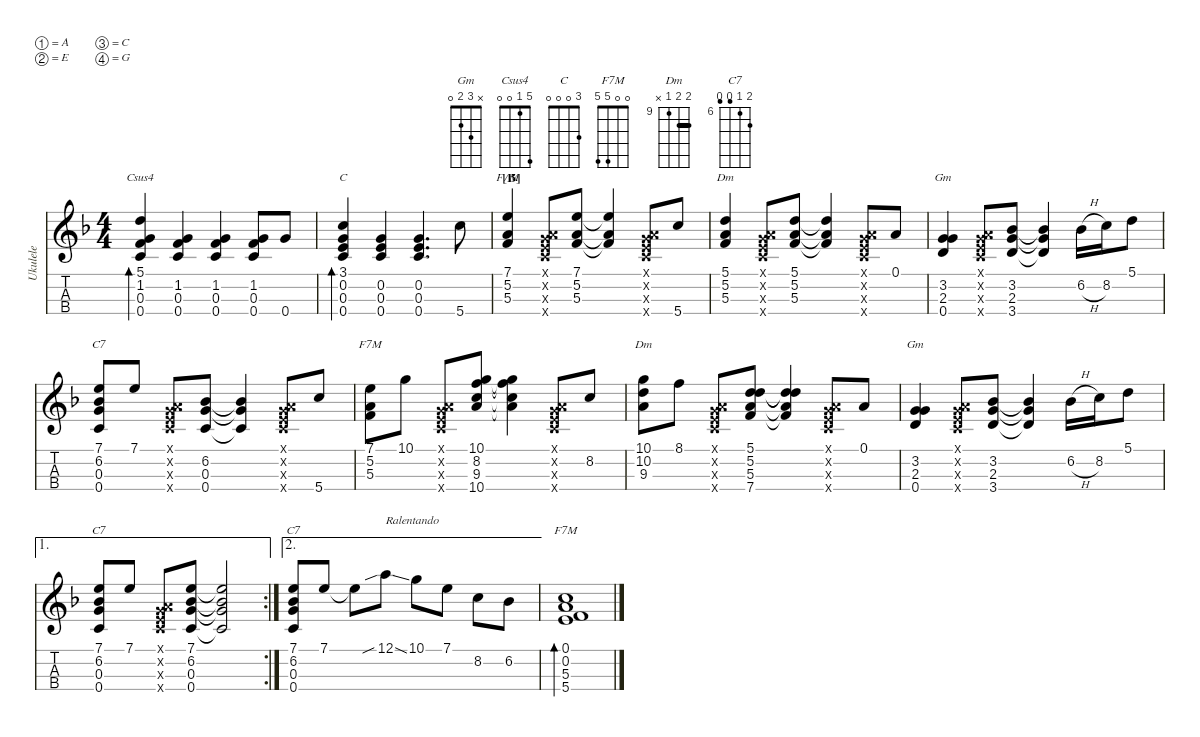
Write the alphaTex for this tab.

\defaultSystemsLayout 4
\hideDynamics
\bracketExtendMode nobrackets
\otherSystemsTrackNameOrientation horizontal
\defaultBarNumberDisplay Hide
\track ("Ukulele" "Ukulele") {defaultSystemsLayout 4 instrument acousticguitarnylon}
\staff {score tabs}
\tuning (A4 E4 C4 G4)
\displaytranspose 0
\chord ("Gm" x 3 2 0)
\chord ("Csus4" 5 1 0 0)
\chord ("C" 3 0 0 0)
\chord ("F7M" 7 5 5 x) {firstfret 5 barre 5}
\chord ("Dm" 5 5 5 x) {barre (5 5)}
\chord ("C7" 7 6 5 5) {firstfret 6}
\chord ("Dm" 10 10 9 x) {firstfret 9 barre 10}
\chord ("F7M" 0 0 5 5)
\ts (4 4)
\beaming (8 2 2 2 2)
\tempo (90 hide)
\clef g2
\ks f
(5.1{acc forcenatural} 1.2{acc forcenatural} 0.4{acc forcenatural} 0.3{acc forcenatural}).4{bd 30 ch "Csus4" dy mf beam Up} (0.3{acc forcenatural} 0.4{acc forcenatural} 1.2{acc forcenatural}).4{beam Up} (0.3{acc forcenatural} 0.4{acc forcenatural} 1.2{acc forcenatural}).4{beam Up} (0.3{acc forcenatural} 0.4{acc forcenatural} 1.2{acc forcenatural}).8{beam Up} 0.4{acc forcenatural}.8{beam Up} |
(3.1{acc forcenatural} 0.4{acc forcenatural} 0.2{acc forcenatural} 0.3{acc forcenatural}).4{bd 30 ch "C" beam Up} (0.3{acc forcenatural} 0.4{acc forcenatural} 0.2{acc forcenatural}).4{beam Up} (0.3{acc forcenatural} 0.2{acc forcenatural} 0.4{acc forcenatural}).4{d beam Up} 5.4{acc forcenatural}.8{beam Down} |
\section ("B" "")
(5.3{acc forcenatural} 5.2{acc forcenatural} 7.1{acc forcenatural}).4{ch "F7M" beam Up} (0.3{x acc forcenatural} 0.2{x acc forcenatural} 0.4{x acc forcenatural} 0.1{x acc forcenatural}).8{beam Up} (7.1{acc forcenatural} 5.2{acc forcenatural} 5.3{acc forcenatural}).8{beam Up} (5.3{t acc forcenatural} 5.2{t acc forcenatural} 7.1{t acc forcenatural}).4{beam Up} (0.4{x acc forcenatural} 0.3{x acc forcenatural} 0.2{x acc forcenatural} 0.1{x acc forcenatural}).8{beam Up} 5.4{acc forcenatural}.8{beam Up} |
(5.3{acc forcenatural} 5.2{acc forcenatural} 5.1{acc forcenatural}).4{ch "Dm" beam Up} (0.4{x acc forcenatural} 0.3{x acc forcenatural} 0.2{x acc forcenatural} 0.1{x acc forcenatural}).8{beam Up} (5.1{acc forcenatural} 5.2{acc forcenatural} 5.3{acc forcenatural}).8{beam Up} (5.3{t acc forcenatural} 5.2{t acc forcenatural} 5.1{t acc forcenatural}).4{beam Up} (0.1{x acc forcenatural} 0.2{x acc forcenatural} 0.3{x acc forcenatural} 0.4{x acc forcenatural}).8{beam Up} 0.1{acc forcenatural}.8{beam Up} |
(2.3{acc forcenatural} 3.2{acc forcenatural} 0.4{acc forcenatural}).4{ch "Gm" beam Up} (0.4{x acc forcenatural} 0.3{x acc forcenatural} 0.2{x acc forcenatural} 0.1{x acc forcenatural}).8{beam Up} (3.4{acc b} 3.2{acc forcenatural} 2.3{acc forcenatural}).8{beam Up} (2.3{t acc forcenatural} 3.2{t acc forcenatural} 3.4{t acc b}).4{beam Up} 6.2{h acc b}.16{beam Down} 8.2{acc forcenatural}.16{beam Down} 5.1{acc forcenatural}.8{beam Down} |
(0.3{acc forcenatural} 6.2{acc b} 7.1{acc forcenatural} 0.4{acc forcenatural}).8{ch "C7" beam Up} 7.1{acc forcenatural}.8{beam Up} (0.1{x acc forcenatural} 0.2{x acc forcenatural} 0.3{x acc forcenatural} 0.4{x acc forcenatural}).8{beam Up} (0.4{acc forcenatural} 6.2{acc b} 0.3{acc forcenatural}).8{beam Up} (0.3{t acc forcenatural} 6.2{t acc b} 0.4{t acc forcenatural}).4{beam Up} (0.4{x acc forcenatural} 0.3{x acc forcenatural} 0.2{x acc forcenatural} 0.1{x acc forcenatural}).8{beam Up} 5.4{acc forcenatural}.8{beam Up} |
(5.3{acc forcenatural} 5.2{acc forcenatural} 7.1{acc forcenatural}).8{ch "F7M" beam Down} 10.1{acc forcenatural}.8{beam Down} (0.1{x acc forcenatural} 0.2{x acc forcenatural} 0.3{x acc forcenatural} 0.4{x acc forcenatural}).8{beam Up} (10.1{acc forcenatural} 8.2{acc forcenatural} 9.3{acc forcenatural} 10.4{acc forcenatural}).8{beam Up} (10.4{t acc forcenatural} 9.3{t acc forcenatural} 8.2{t acc forcenatural} 10.1{t acc forcenatural}).4{beam Down} (0.4{x acc forcenatural} 0.3{x acc forcenatural} 0.2{x acc forcenatural} 0.1{x acc forcenatural}).8{beam Up} 8.2{acc forcenatural}.8{beam Up} |
(9.3{acc forcenatural} 10.1{acc forcenatural} 10.2{acc forcenatural}).8{ch "Dm" beam Down} 8.1{acc forcenatural}.8{beam Down} (0.1{x acc forcenatural} 0.2{x acc forcenatural} 0.3{x acc forcenatural} 0.4{x acc forcenatural}).8{beam Up} (5.3{acc forcenatural} 5.2{acc forcenatural} 7.4{acc forcenatural} 5.1{acc forcenatural}).8{beam Up} (5.2{t acc forcenatural} 5.3{t acc forcenatural} 7.4{t acc forcenatural} 5.1{t acc forcenatural}).4{beam Up} (0.4{x acc forcenatural} 0.3{x acc forcenatural} 0.2{x acc forcenatural} 0.1{x acc forcenatural}).8{beam Up} 0.1{acc forcenatural}.8{beam Up} |
(2.3{acc forcenatural} 3.2{acc forcenatural} 0.4{acc forcenatural}).4{ch "Gm" beam Up} (0.1{x acc forcenatural} 0.2{x acc forcenatural} 0.3{x acc forcenatural} 0.4{x acc forcenatural}).8{beam Up} (3.4{acc b} 3.2{acc forcenatural} 2.3{acc forcenatural}).8{beam Up} (2.3{t acc forcenatural} 3.2{t acc forcenatural} 3.4{t acc b}).4{beam Up} 6.2{h acc b}.16{beam Down} 8.2{acc forcenatural}.16{beam Down} 5.1{acc forcenatural}.8{beam Down} |
\ae 1
\rc 2
(0.3{acc forcenatural} 6.2{acc b} 7.1{acc forcenatural} 0.4{acc forcenatural}).8{ch "C7" beam Up} 7.1{acc forcenatural}.8{beam Up} (0.2{x acc forcenatural} 0.3{x acc forcenatural} 0.4{x acc forcenatural} 0.1{x acc forcenatural}).8{beam Up} (0.4{acc forcenatural} 6.2{acc b} 0.3{acc forcenatural} 7.1{acc forcenatural}).8{beam Up} (0.3{t acc forcenatural} 6.2{t acc b} 0.4{t acc forcenatural} 7.1{t acc forcenatural}).2{beam Up} |
\ae 2
(0.3{acc forcenatural} 6.2{acc b} 7.1{acc forcenatural} 0.4{acc forcenatural}).8{ch "C7" beam Up} 7.1{acc forcenatural}.8{beam Up} 7.1{t acc forcenatural}.8{beam Down} 12.1{sib ss acc forcenatural}.8{txt "Ralentando" beam Down} 10.1{acc forcenatural}.8{beam Down} 7.1{acc forcenatural}.8{beam Down} 8.2{acc forcenatural}.8{beam Down} 6.2{acc b}.8{beam Down} |
(0.1{acc forcenatural} 5.3{acc forcenatural} 0.2{acc forcenatural} 5.4{acc forcenatural}).1{bd 30 ch "F7M" beam Up}
